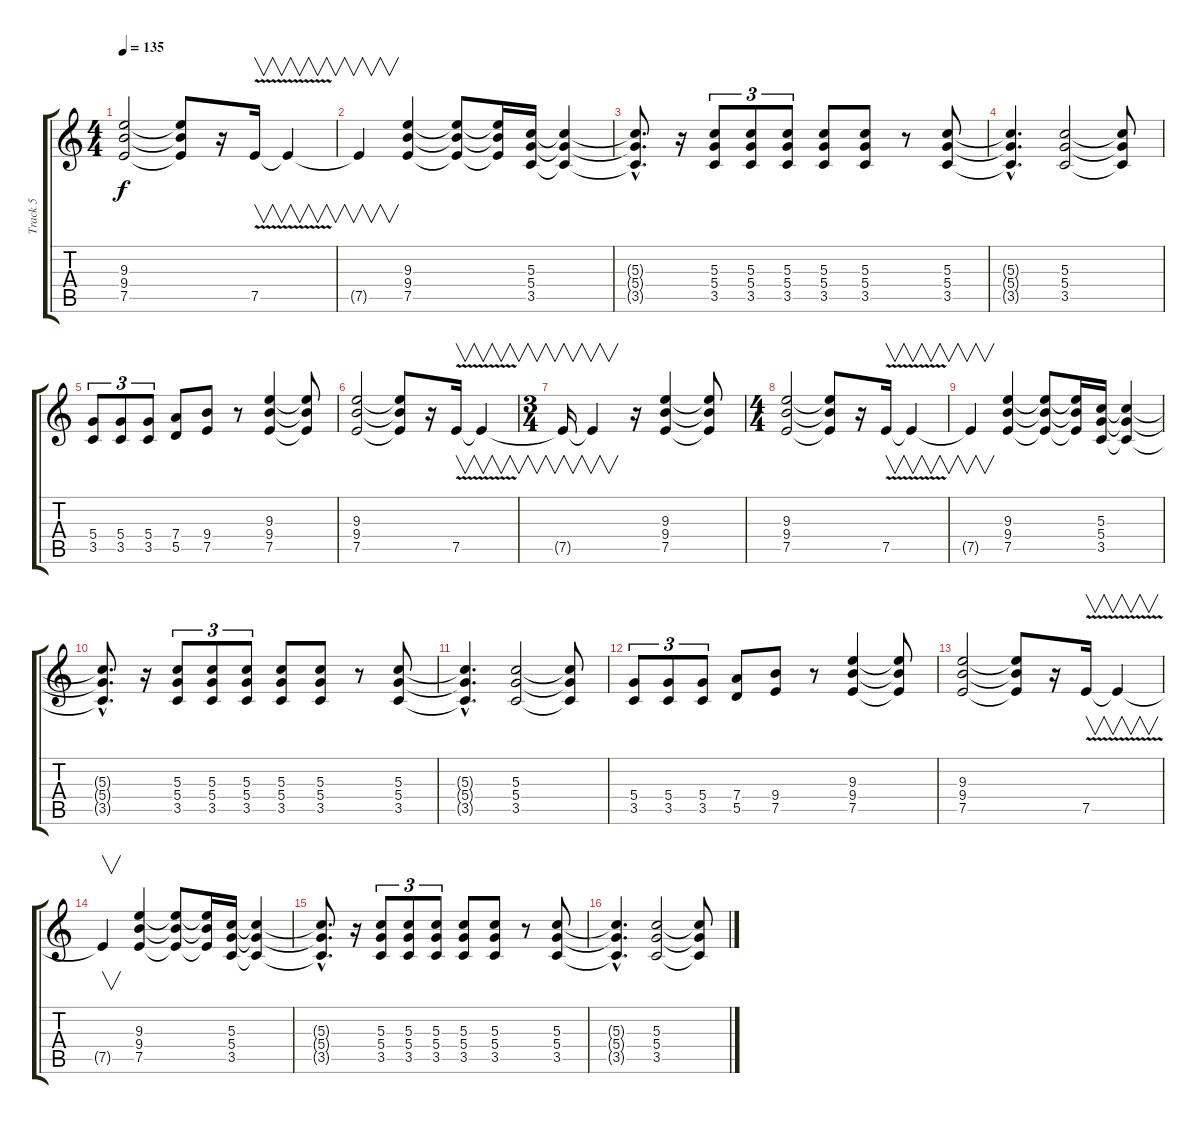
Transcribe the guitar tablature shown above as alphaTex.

\track ("Track 5" "Track 5") {instrument overdrivenguitar}
\staff {score tabs}
\tuning (E4 B3 G3 D3 A2 E2) {hide}
\ts (4 4)
\tempo 135
\clef g2
\ks c
(9.3 9.4 7.5).2{dy f} (9.3{t} 9.4{t} 7.5{t}).8 r.16 7.5{v}.16{v} 7.5{t}.4{v} |
7.5{t}.4{v} (9.3 9.4 7.5).4 (9.3{t} 9.4{t} 7.5{t}).8 (9.3{t} 9.4{t} 7.5{t}).16 (5.3 5.4 3.5).16 (5.3{t} 5.4{t} 3.5{t}).4 |
(5.3{hac t} 5.4{hac t} 3.5{hac t}).8{d} r.16 (5.3 5.4 3.5).8{tu (3 2)} (5.3 5.4 3.5).8{tu (3 2)} (5.3 5.4 3.5).8{tu (3 2)} (5.3 5.4 3.5).8 (5.3 5.4 3.5).8 r.8 (5.3 5.4 3.5).8 |
(5.3{hac t} 5.4{hac t} 3.5{hac t}).4{d} (5.3 5.4 3.5).2 (5.3{t} 5.4{t} 3.5{t}).8 |
(5.4 3.5).8{tu (3 2)} (5.4 3.5).8{tu (3 2)} (5.4 3.5).8{tu (3 2)} (7.4 5.5).8 (9.4 7.5).8 r.8 (9.3 9.4 7.5).4 (9.3{t} 9.4{t} 7.5{t}).8 |
(9.3 9.4 7.5).2 (9.3{t} 9.4{t} 7.5{t}).8 r.16 7.5{v}.16{v} 7.5{t}.4{v} |
\ts (3 4)
7.5{t}.16{v} 7.5{t}.4{v} r.16 (9.3 9.4 7.5).4 (9.3{t} 9.4{t} 7.5{t}).8 |
\ts (4 4)
(9.3 9.4 7.5).2 (9.3{t} 9.4{t} 7.5{t}).8 r.16 7.5{v}.16{v} 7.5{t}.4{v} |
7.5{t}.4{v} (9.3 9.4 7.5).4 (9.3{t} 9.4{t} 7.5{t}).8 (9.3{t} 9.4{t} 7.5{t}).16 (5.3 5.4 3.5).16 (5.3{t} 5.4{t} 3.5{t}).4 |
(5.3{hac t} 5.4{hac t} 3.5{hac t}).8{d} r.16 (5.3 5.4 3.5).8{tu (3 2)} (5.3 5.4 3.5).8{tu (3 2)} (5.3 5.4 3.5).8{tu (3 2)} (5.3 5.4 3.5).8 (5.3 5.4 3.5).8 r.8 (5.3 5.4 3.5).8 |
(5.3{hac t} 5.4{hac t} 3.5{hac t}).4{d} (5.3 5.4 3.5).2 (5.3{t} 5.4{t} 3.5{t}).8 |
(5.4 3.5).8{tu (3 2)} (5.4 3.5).8{tu (3 2)} (5.4 3.5).8{tu (3 2)} (7.4 5.5).8 (9.4 7.5).8 r.8 (9.3 9.4 7.5).4 (9.3{t} 9.4{t} 7.5{t}).8 |
(9.3 9.4 7.5).2 (9.3{t} 9.4{t} 7.5{t}).8 r.16 7.5{v}.16{v} 7.5{t}.4{v} |
7.5{t}.4{v} (9.3 9.4 7.5).4 (9.3{t} 9.4{t} 7.5{t}).8 (9.3{t} 9.4{t} 7.5{t}).16 (5.3 5.4 3.5).16 (5.3{t} 5.4{t} 3.5{t}).4 |
(5.3{hac t} 5.4{hac t} 3.5{hac t}).8{d} r.16 (5.3 5.4 3.5).8{tu (3 2)} (5.3 5.4 3.5).8{tu (3 2)} (5.3 5.4 3.5).8{tu (3 2)} (5.3 5.4 3.5).8 (5.3 5.4 3.5).8 r.8 (5.3 5.4 3.5).8 |
(5.3{hac t} 5.4{hac t} 3.5{hac t}).4{d} (5.3 5.4 3.5).2 (5.3{t} 5.4{t} 3.5{t}).8
